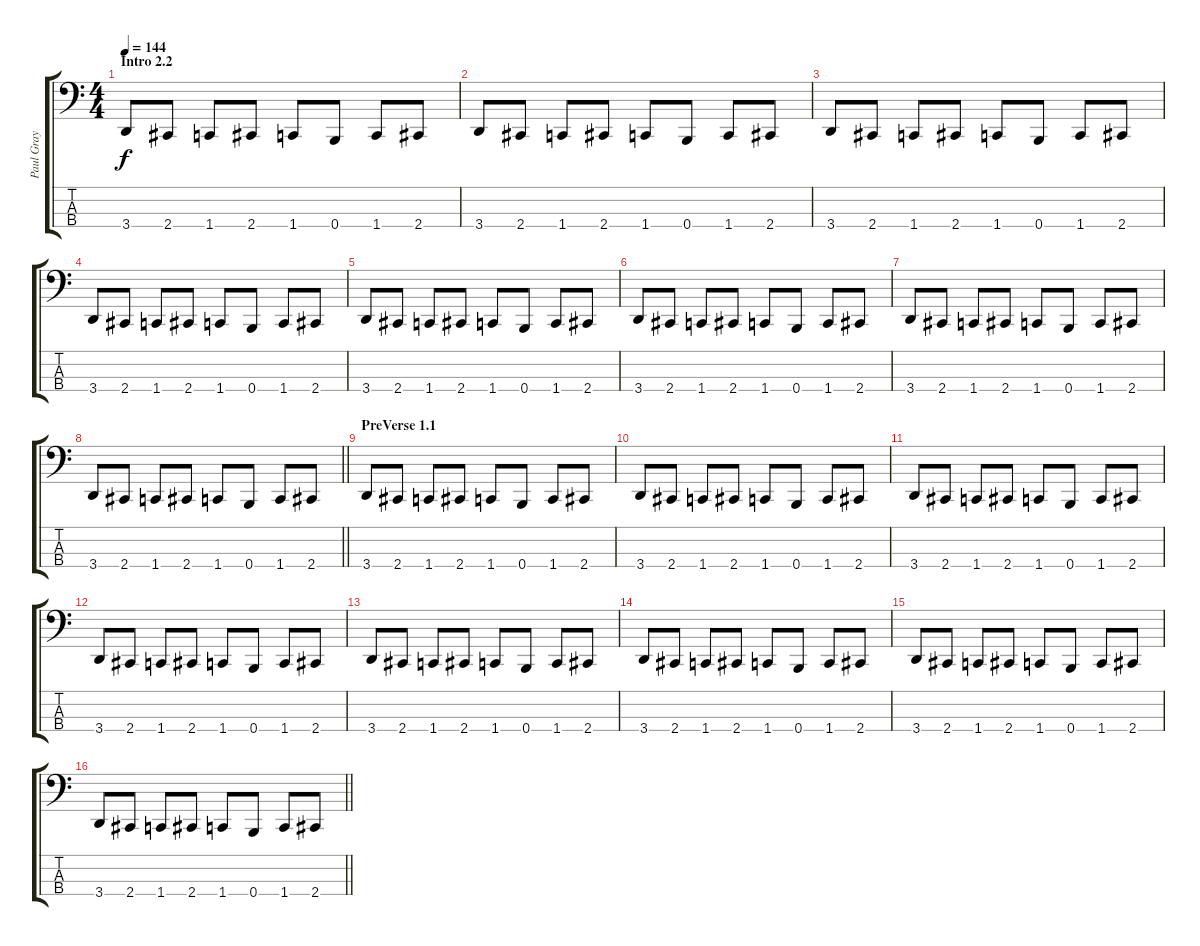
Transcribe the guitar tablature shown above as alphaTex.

\track ("Paul Gray" "Paul Gray") {instrument electricbasspick}
\staff {score tabs}
\tuning (E2 B1 Gb1 B0) {hide}
\ts (4 4)
\section ("" "Intro 2.2")
\tempo 144
\clef f4
\ks c
3.4.8{dy f} 2.4.8 1.4.8 2.4.8 1.4.8 0.4.8 1.4.8 2.4.8 |
3.4.8 2.4.8 1.4.8 2.4.8 1.4.8 0.4.8 1.4.8 2.4.8 |
3.4.8 2.4.8 1.4.8 2.4.8 1.4.8 0.4.8 1.4.8 2.4.8 |
3.4.8 2.4.8 1.4.8 2.4.8 1.4.8 0.4.8 1.4.8 2.4.8 |
3.4.8 2.4.8 1.4.8 2.4.8 1.4.8 0.4.8 1.4.8 2.4.8 |
3.4.8 2.4.8 1.4.8 2.4.8 1.4.8 0.4.8 1.4.8 2.4.8 |
3.4.8 2.4.8 1.4.8 2.4.8 1.4.8 0.4.8 1.4.8 2.4.8 |
\barLineRight lightlight
3.4.8 2.4.8 1.4.8 2.4.8 1.4.8 0.4.8 1.4.8 2.4.8 |
\section ("" "PreVerse 1.1")
3.4.8 2.4.8 1.4.8 2.4.8 1.4.8 0.4.8 1.4.8 2.4.8 |
3.4.8 2.4.8 1.4.8 2.4.8 1.4.8 0.4.8 1.4.8 2.4.8 |
3.4.8 2.4.8 1.4.8 2.4.8 1.4.8 0.4.8 1.4.8 2.4.8 |
3.4.8 2.4.8 1.4.8 2.4.8 1.4.8 0.4.8 1.4.8 2.4.8 |
3.4.8 2.4.8 1.4.8 2.4.8 1.4.8 0.4.8 1.4.8 2.4.8 |
3.4.8 2.4.8 1.4.8 2.4.8 1.4.8 0.4.8 1.4.8 2.4.8 |
3.4.8 2.4.8 1.4.8 2.4.8 1.4.8 0.4.8 1.4.8 2.4.8 |
\barLineRight lightlight
3.4.8 2.4.8 1.4.8 2.4.8 1.4.8 0.4.8 1.4.8 2.4.8
